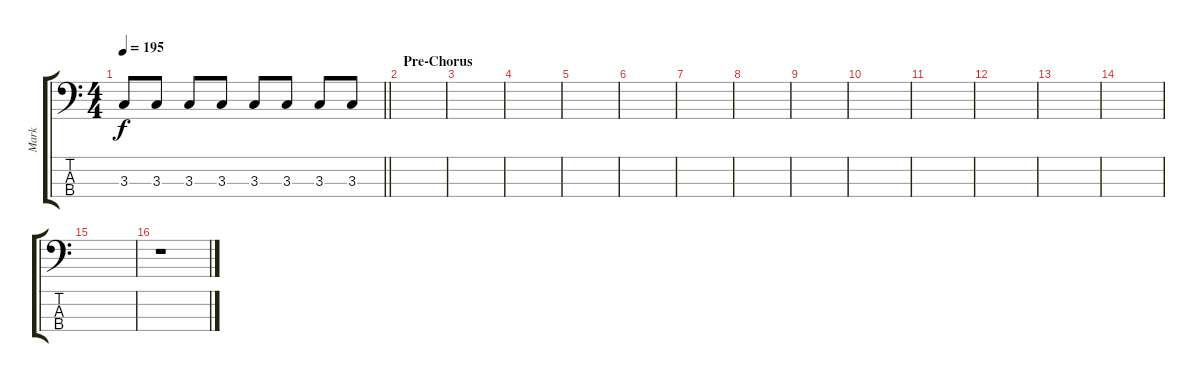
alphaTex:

\track ("Mark" "Mark") {instrument electricbasspick}
\staff {score tabs}
\tuning (G2 D2 A1 E1) {hide}
\ts (4 4)
\tempo 195
\clef f4
\barLineRight lightlight
\ks c
3.3.8{dy f} 3.3.8 3.3.8 3.3.8 3.3.8 3.3.8 3.3.8 3.3.8 |
\section ("" "Pre-Chorus")
|
|
|
|
|
|
|
|
|
|
|
|
|
|
r.1
